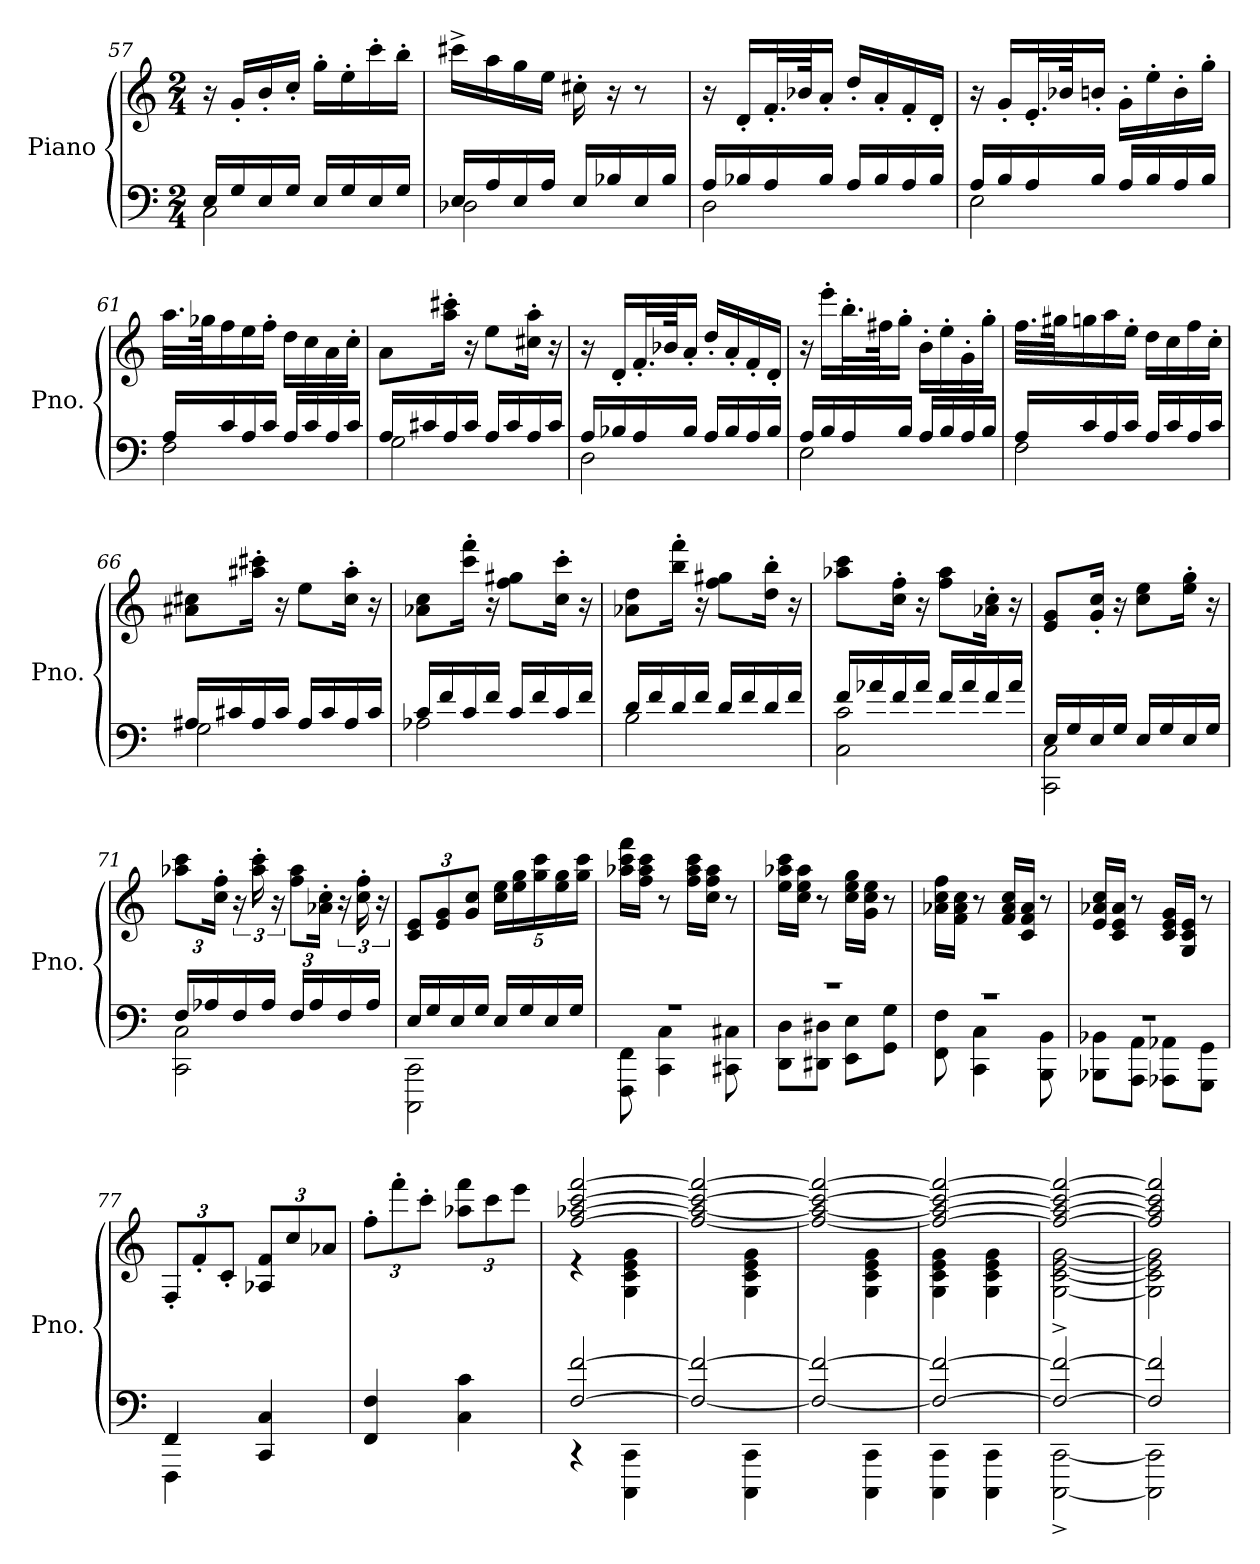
**kern	**kern
*part1	*part1
*staff2	*staff1
*I"Piano	*
*I'Pno.	*
!!LO:LB:g=z
*clefF4	*clefG2
*k[]	*k[]
*M2/4	*M2/4
=57	=57
*^	*
16E/LL	2C\	16r
16G/	.	16g'/LL
16E/	.	16b'/
16G/JJ	.	16cc'/JJ
16E/LL	.	16gg'\LL
16G/	.	16ee'\
16E/	.	16ccc'\
16G/JJ	.	16bb'\JJ
=58	=58	=58
16E/LL	2D-X\	16ccc#X^\LL
16A/	.	16aa\
16E/	.	16gg\
16A/JJ	.	16ee\JJ
16E/LL	.	16cc#X'\
16B-X/	.	16r
16E/	.	8r
16B-/JJ	.	.
=59	=59	=59
16A/LL	2D\	16r
16B-X/	.	16d'/LL
16A/	.	32.f'/L
.	.	64b-X/JK
16B-/JJ	.	16a'/JJ
16A/LL	.	16dd'/LL
16B-/	.	16a'/
16A/	.	16f'/
16B-/JJ	.	16d'/JJ
=60	=60	=60
16A/LL	2E\	16r
16B/	.	16g'/LL
16A/	.	32.e'/L
.	.	64b-X/JK
16B/JJ	.	16bn'/JJ
16A/LL	.	16g'\LL
16B/	.	16ee'\
16A/	.	16b'\
16B/JJ	.	16gg'\JJ
=61	=61	=61
16A/LL	2F\	32.aa\LLL
.	.	64gg-X\JK
16c/	.	16ff\
16A/	.	16ee\
16c/JJ	.	16ff'\JJ
16A/LL	.	16dd\LL
16c/	.	16cc\
16A/	.	16a\
16c/JJ	.	16cc'\JJ
!!LO:PB:g=z
=62	=62	=62
16A/LL	2G\	8a\L
16c#X/	.	.
16A/	.	16aa\' 16ccc#X\'Jk
16c#/JJ	.	16r
16A/LL	.	8ee\L
16c#/	.	.
16A/	.	16cc#X\' 16aa\'Jk
16c#/JJ	.	16r
=63	=63	=63
16A/LL	2D\	16r
16B-X/	.	16d'/LL
16A/	.	32.f'/L
.	.	64b-X/JK
16B-/JJ	.	16a'/JJ
16A/LL	.	16dd'/LL
16B-/	.	16a'/
16A/	.	16f'/
16B-/JJ	.	16d'/JJ
=64	=64	=64
16A/LL	2E\	16r
16B/	.	16eee'\LL
16A/	.	32.bb'\L
.	.	64ff#X\JK
16B/JJ	.	16gg'\JJ
16A/LL	.	16b'\LL
16B/	.	16ee'\
16A/	.	16g'\
16B/JJ	.	16gg'\JJ
=65	=65	=65
16A/LL	2F\	32.ff\LLL
.	.	64gg#X\JK
16c/	.	16ggn\
16A/	.	16aa\
16c/JJ	.	16ee'\JJ
16A/LL	.	16dd\LL
16c/	.	16cc\
16A/	.	16ff\
16c/JJ	.	16cc'\JJ
!!LO:LB:g=z
=66	=66	=66
16A#X/LL	2G\	8a#X\ 8cc#X\L
16c#X/	.	.
16A#/	.	16aa#X\' 16ccc#X\'Jk
16c#/JJ	.	16r
16A#/LL	.	8ee\L
16c#/	.	.
16A#/	.	16cc#\' 16aa#\'Jk
16c#/JJ	.	16r
=67	=67	=67
16c/LL	2A-X\	8a-X\ 8cc\L
16f/	.	.
16c/	.	16ccc\' 16fff\'Jk
16f/JJ	.	16r
16c/LL	.	8ff\ 8gg#X\L
16f/	.	.
16c/	.	16cc\' 16ccc\'Jk
16f/JJ	.	16r
=68	=68	=68
16d/LL	2B\	8a-X\ 8dd\L
16f/	.	.
16d/	.	16bb\' 16fff\'Jk
16f/JJ	.	16r
16d/LL	.	8ff\ 8gg#X\L
16f/	.	.
16d/	.	16dd\' 16bb\'Jk
16f/JJ	.	16r
=69	=69	=69
16f/LL	2C\ 2c\	8aa-X\ 8ccc\L
16a-X/	.	.
16f/	.	16cc\' 16ff\'Jk
16a-/JJ	.	16r
16f/LL	.	8ff\ 8aa-\L
16a-/	.	.
16f/	.	16a-X\' 16cc\'Jk
16a-/JJ	.	16r
!!LO:LB:g=z
=70	=70	=70
16E/LL	2CC\ 2C\	8e/ 8g/L
16G/	.	.
16E/	.	16g/' 16cc/'Jk
16G/JJ	.	16r
16E/LL	.	8cc\ 8ee\L
16G/	.	.
16E/	.	16ee\' 16gg\'Jk
16G/JJ	.	16r
=71	=71	=71
16F/LL	2CC\ 2C\	12aa-X\ 12ccc\L
16A-X/	.	.
.	.	24cc\' 24ff\'Jk
16F/	.	24r
.	.	24aa-\' 24ccc\'
16A-/JJ	.	.
.	.	24r
16F/LL	.	12ff\ 12aa-\L
16A-/	.	.
.	.	24a-X\' 24cc\'Jk
16F/	.	24r
.	.	24cc\' 24ff\'
16A-/JJ	.	.
.	.	24r
=72	=72	=72
*	*	*Xbrackettup
16E/LL	2CCC\ 2CC\	12c/ 12e/L
16G/	.	.
.	.	12e/ 12g/
16E/	.	.
.	.	12g/ 12cc/J
16G/JJ	.	.
16E/LL	.	20cc\ 20ee\LL
.	.	20ee\ 20gg\
16G/	.	.
.	.	20gg\ 20ccc\
16E/	.	.
.	.	20ee\ 20gg\
16G/JJ	.	.
.	.	20gg\ 20ccc\JJ
=73	=73	=73
2r	8FFF\ 8FF\	16aa-X\ 16ccc\ 16fff\LL
.	.	16ff\ 16aa-\ 16ccc\JJ
.	4CC\ 4C\	8r
.	.	16ff\ 16aa-\ 16ccc\LL
.	.	16cc\ 16ff\ 16aa-\JJ
.	8CC#X\ 8C#X\	8r
=74	=74	=74
2r	8DD\ 8D\L	16ee\ 16aa-X\ 16ccc\LL
.	.	16cc\ 16ee\ 16aa-\JJ
.	8DD#X\ 8D#X\J	8r
.	8EE\ 8E\L	16cc\ 16ee\ 16gg\LL
.	.	16g\ 16cc\ 16ee\JJ
.	8GG\ 8G\J	8r
!!LO:LB:g=z
=75	=75	=75
2r	8FF\ 8F\	16a-X\ 16cc\ 16ff\LL
.	.	16f\ 16a-\ 16cc\JJ
.	4CC\ 4C\	8r
.	.	16f/ 16a-/ 16cc/LL
.	.	16c/ 16f/ 16a-/JJ
.	8BBB\ 8BB\	8r
=76	=76	=76
2r	8BBB-X\ 8BB-X\L	16e/ 16a-X/ 16cc/LL
.	.	16c/ 16e/ 16a-/JJ
.	8AAA\ 8AA\J	8r
.	8AAA-X\ 8AA-X\L	16c/ 16e/ 16g/LL
.	.	16G/ 16c/ 16e/JJ
.	8GGG\ 8GG\J	8r
=77	=77	=77
4FF/	4FFF\	12F'/L
.	.	12f'/
.	.	12c'/J
4CC/ 4C/	4ryy	12A-X/ 12f/L
.	.	12cc/
.	.	12a-X/J
*v	*v	*
=78	=78
4FF/ 4F/	12ff'\L
.	12fff'\
.	12ccc'\J
4C\ 4c\	12aa-X\ 12fff\L
.	12ccc\
.	12eee\J
=79	=79
*^	*^
[2F/ [2f/	4r	[2ff/ [2aa-X/ [2ccc/ [2fff/	4r
.	4CCC\ 4CC\	.	4G\ 4c\ 4e\ 4g\
=80	=80	=80	=80
2F/_ 2f/_	4ryy	2ff/_ 2aa-/_ 2ccc/_ 2fff/_	4ryy
.	4CCC\ 4CC\	.	4G\ 4c\ 4e\ 4g\
=81	=81	=81	=81
2F/_ 2f/_	4ryy	2ff/_ 2aa-/_ 2ccc/_ 2fff/_	4ryy
.	4CCC\ 4CC\	.	4G\ 4c\ 4e\ 4g\
=82	=82	=82	=82
2F/_ 2f/_	4CCC\ 4CC\	2ff/_ 2aa-/_ 2ccc/_ 2fff/_	4G\ 4c\ 4e\ 4g\
.	4CCC\ 4CC\	.	4G\ 4c\ 4e\ 4g\
=83	=83	=83	=83
2F/_ 2f/_	[2CCC\^ [2CC\^	2ff/_ 2aa-/_ 2ccc/_ 2fff/_	[2G\^ [2c\^ [2e\^ [2g\^
=84	=84	=84	=84
2F/] 2f/]	2CCC\] 2CC\]	2ff/] 2aa-/] 2ccc/] 2fff/]	2G\] 2c\] 2e\] 2g\]
*v	*v	*	*
*	*v	*v
=	=
*-	*-
